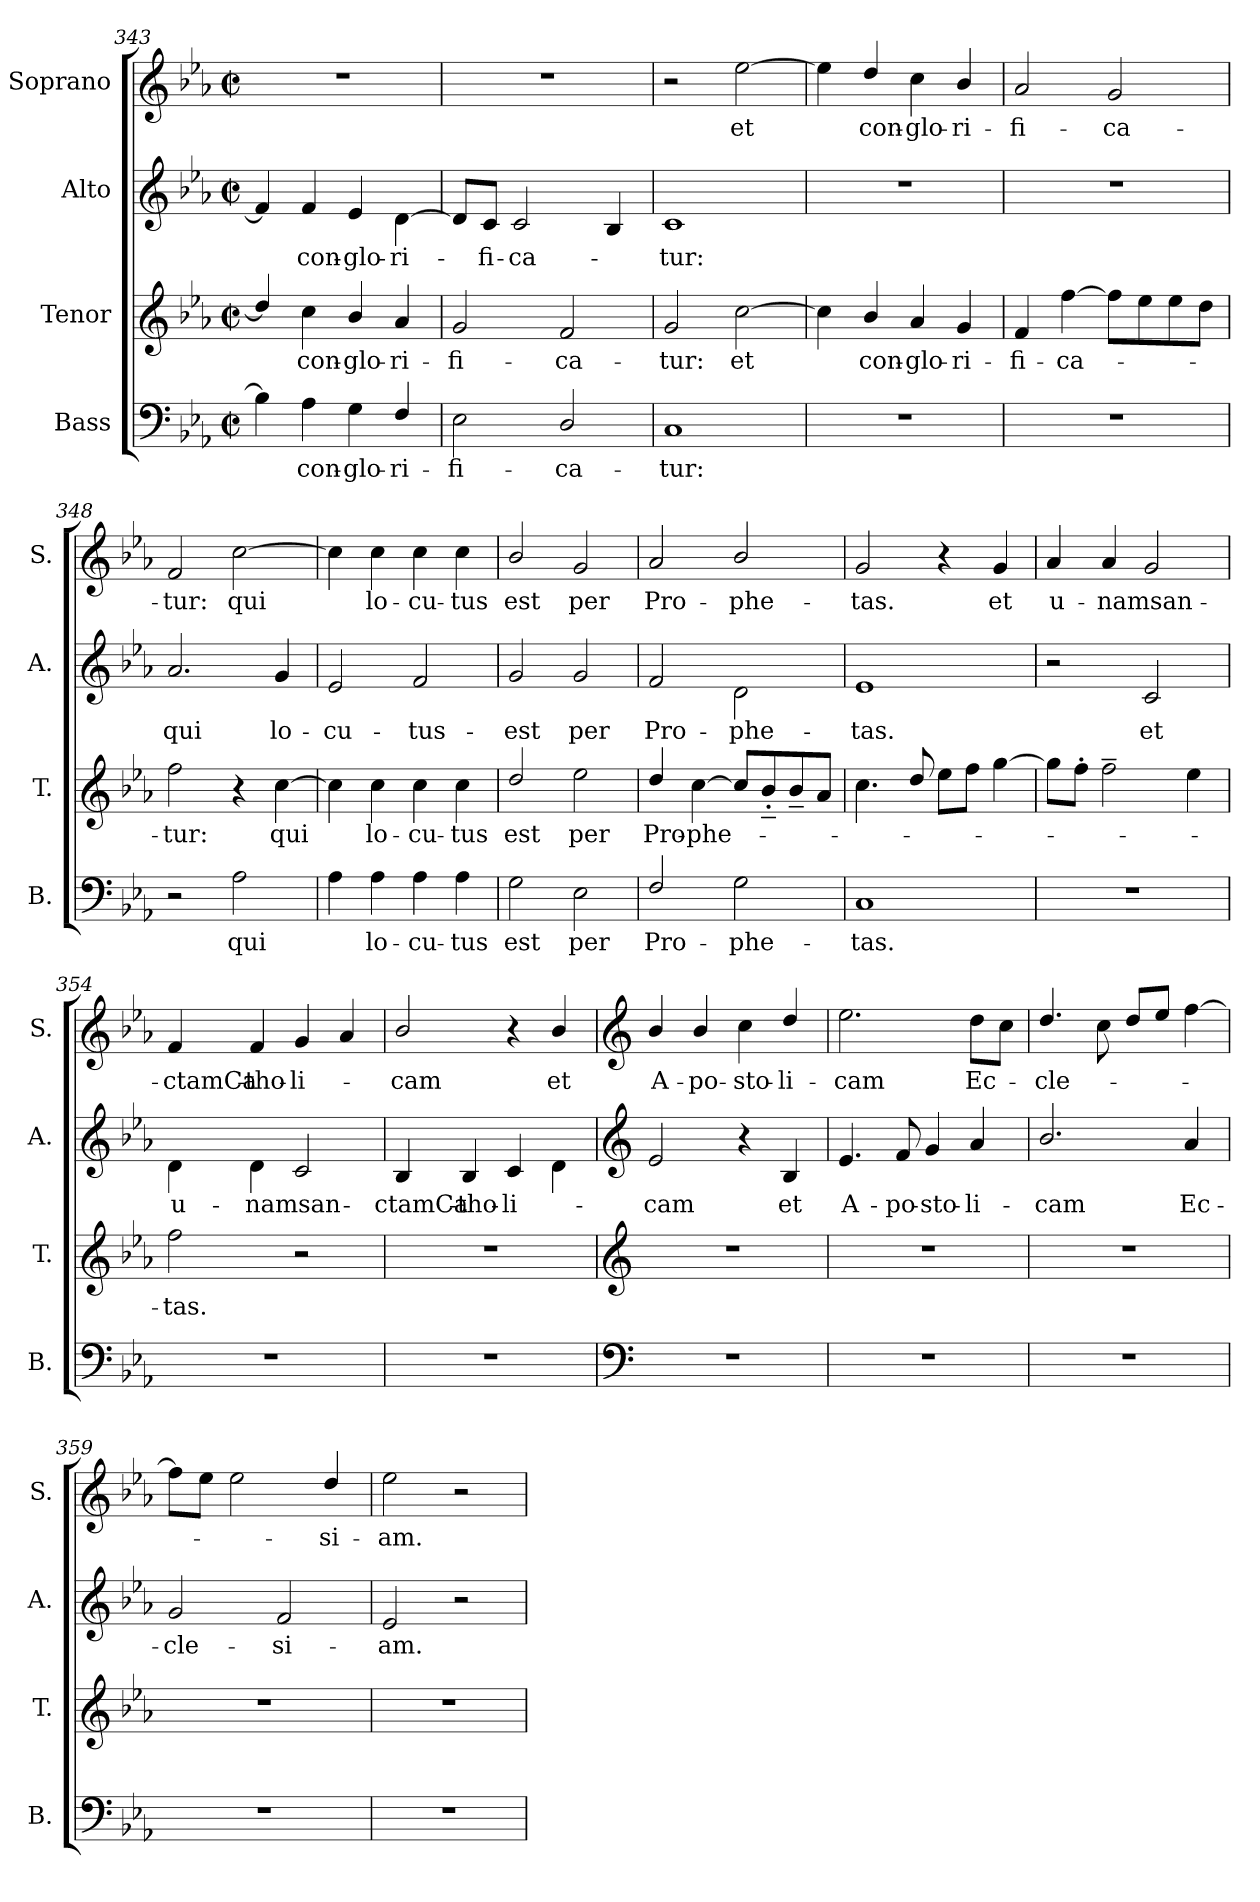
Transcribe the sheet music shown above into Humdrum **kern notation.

**kern	**text	**kern	**text	**kern	**text	**kern	**text
*part4	*part4	*part3	*part3	*part2	*part2	*part1	*part1
*staff4	*staff4	*staff3	*staff3	*staff2	*staff2	*staff1	*staff1
*I"Bass	*	*I"Tenor	*	*I"Alto	*	*I"Soprano	*
*I'B.	*	*I'T.	*	*I'A.	*	*I'S.	*
*clefF4	*	*clefG2	*	*clefG2	*	*clefG2	*
*k[b-e-a-]	*	*k[b-e-a-]	*	*k[b-e-a-]	*	*k[b-e-a-]	*
*E-:	*	*E-:	*	*E-:	*	*E-:	*
*M2/2	*	*M2/2	*	*M2/2	*	*M2/2	*
*met(c|)	*	*met(c|)	*	*met(c|)	*	*met(c|)	*
=343	=343	=343	=343	=343	=343	=343	=343
4B-\]	.	4dd/]	.	4f/]	.	1r	.
!	!LO:LY:b	!	!LO:LY:b	!	!LO:LY:b	!	!
4A-\	con-	4cc\	con-	4f/	con-	.	.
!	!LO:LY:b:cj	!	!LO:LY:b:cj	!	!LO:LY:b:cj	!	!
4G\	-glo-	4b-/	-glo-	4e-/	-glo-	.	.
!	!LO:LY:b:rj	!	!LO:LY:b:rj	!	!LO:LY:b:rj	!	!
4F/	-ri-	4a-/	-ri-	[>4d\	-ri-	.	.
=344	=344	=344	=344	=344	=344	=344	=344
!	!LO:LY:b:cj	!	!LO:LY:b:cj	!	!	!	!
2E-\	-fi-	2g/	-fi-	8d/L]	.	1r	.
!	!	!	!	!	!LO:LY:b:cj	!	!
.	.	.	.	8c/J	-fi-	.	.
!	!	!	!	!	!LO:LY:b:cj	!	!
.	.	.	.	2c/	-ca-	.	.
!	!LO:LY:b:cj	!	!LO:LY:b:cj	!	!	!	!
2D/	-ca-	2f/	-ca-	.	.	.	.
.	.	.	.	4B-/	.	.	.
=345	=345	=345	=345	=345	=345	=345	=345
!	!LO:LY:b:cj	!	!LO:LY:b:cj	!	!LO:LY:b:cj	!	!
1C	-tur:	2g/	-tur:	1c	-tur:	2r	.
!	!	!	!LO:LY:b:cj	!	!	!	!LO:LY:b:cj
.	.	[>2cc\	et	.	.	[>2ee-\	et
=346	=346	=346	=346	=346	=346	=346	=346
1r	.	4cc\]	.	1r	.	4ee-\]	.
!	!	!	!LO:LY:b	!	!	!	!LO:LY:b
.	.	4b-/	con-	.	.	4dd/	con-
!	!	!	!LO:LY:b:cj	!	!	!	!LO:LY:b:cj
.	.	4a-/	-glo-	.	.	4cc\	-glo-
!	!	!	!LO:LY:b:rj	!	!	!	!LO:LY:b:rj
.	.	4g/	-ri-	.	.	4b-/	-ri-
=347	=347	=347	=347	=347	=347	=347	=347
!	!	!	!LO:LY:b:cj	!	!	!	!LO:LY:b:cj
1r	.	4f/	-fi-	1r	.	2a-/	-fi-
!	!	!	!LO:LY:b:cj	!	!	!	!
.	.	[>4ff\	-ca-	.	.	.	.
!	!	!	!	!	!	!	!LO:LY:b:cj
.	.	8ff\L]	.	.	.	2g/	-ca-
.	.	8ee-\	.	.	.	.	.
.	.	8ee-\	.	.	.	.	.
.	.	8dd\J	.	.	.	.	.
=348	=348	=348	=348	=348	=348	=348	=348
!	!	!	!LO:LY:b:cj	!	!LO:LY:b:cj	!	!LO:LY:b:cj
2r	.	2ff\	-tur:	2.a-/	qui	2f/	-tur:
!	!LO:LY:b	!	!	!	!	!	!LO:LY:b
2A-\	qui	4r	.	.	.	[<2cc\	qui
!	!	!	!LO:LY:b	!	!LO:LY:b:cj	!	!
.	.	([<4cc\	qui	4g/	lo-	.	.
!!LO:LB:g=z
=349	=349	=349	=349	=349	=349	=349	=349
!	!	!	!	!	!LO:LY:b:cj	!	!
4A-\	.	4cc\]	.	2e-/	-cu-	4cc\]	.
!	!LO:LY:b:cj	!	!LO:LY:b:cj	!	!	!	!LO:LY:b:cj
4A-\	lo-	4cc\	lo-	.	.	4cc\	lo-
!	!LO:LY:b	!	!LO:LY:b	!	!LO:LY:b:cj	!	!LO:LY:b
4A-\	-cu-	4cc\	-cu-	2f/	-tus-	4cc\	-cu-
!	!LO:LY:b:rj	!	!LO:LY:b:rj	!	!	!	!LO:LY:b:rj
4A-\	-tus	4cc\	-tus	.	.	4cc\	-tus
=350	=350	=350	=350	=350	=350	=350	=350
!	!LO:LY:b:cj	!	!LO:LY:b:cj	!	!LO:LY:b:cj	!	!LO:LY:b:cj
2G\	est	2dd/	est	2g/	-est	2b-/	est
!	!LO:LY:b:cj	!	!LO:LY:b:cj	!	!LO:LY:b:cj	!	!LO:LY:b:cj
2E-\	per	2ee-\	per	2g/	per	2g/	per
=351	=351	=351	=351	=351	=351	=351	=351
!	!LO:LY:b:cj	!	!LO:LY:b:cj	!	!LO:LY:b:cj	!	!LO:LY:b:cj
2F/	Pro-	4dd/	Pro-	2f/	Pro-	2a-/	Pro-
!	!	!	!LO:LY:b	!	!	!	!
.	.	[>4cc\	-phe-	.	.	.	.
!	!LO:LY:b:cj	!	!	!	!LO:LY:b:cj	!	!LO:LY:b:cj
2G\	-phe-	8cc/L]	.	2d\	-phe-	2b-/	-phe-
.	.	8b-'>~>/	.	.	.	.	.
.	.	8b-~>/	.	.	.	.	.
.	.	8a-/J	.	.	.	.	.
=352	=352	=352	=352	=352	=352	=352	=352
!	!LO:LY:b:cj	!	!	!	!LO:LY:b:cj	!	!LO:LY:b:cj
1C	-tas.	4.cc\	.	1e-	-tas.	2g/	-tas.
.	.	8dd/	.	.	.	.	.
.	.	8ee-\L	.	.	.	4r	.
.	.	8ff\J	.	.	.	.	.
!	!	!	!	!	!	!	!LO:LY:b:cj
.	.	[>4gg\	.	.	.	4g/	et
=353	=353	=353	=353	=353	=353	=353	=353
!	!	!	!	!	!	!	!LO:LY:b:cj
1r	.	8gg\L]	.	2r	.	4a-/	u-
.	.	8ff'>\J	.	.	.	.	.
!	!	!	!	!	!	!	!LO:LY:b:cj
.	.	2ff~>\	.	.	.	4a-/	-namsan-
!	!	!	!	!	!LO:LY:b:cj	!	!
.	.	.	.	2c/	et	2g/	.
.	.	4ee-\	.	.	.	.	.
=354	=354	=354	=354	=354	=354	=354	=354
!	!	!	!LO:LY:b:cj	!	!LO:LY:b:cj	!	!LO:LY:b
1r	.	2ff\	-tas.	4d\	u-	4f/	-ctamCa-
!	!	!	!	!	!LO:LY:b:cj	!	!LO:LY:b:cj
.	.	.	.	4d\	-namsan-	4f/	-tho-
!	!	!	!	!	!	!	!LO:LY:b:cj
.	.	2r	.	2c/	.	4g/	-li-
.	.	.	.	.	.	4a-/	.
=355	=355	=355	=355	=355	=355	=355	=355
!	!	!	!	!	!LO:LY:b	!	!LO:LY:b:cj
1r	.	1r	.	4B-/	-ctamCa-	2b-/	-cam
!	!	!	!	!	!LO:LY:b:cj	!	!
.	.	.	.	4B-/	-tho-	.	.
!	!	!	!	!	!LO:LY:b:cj	!	!
.	.	.	.	4c/	-li-	4r	.
!	!	!	!	!	!	!	!LO:LY:b:cj
.	.	.	.	4d\	.	4b-/	et
!!LO:PB:g=z
=356	=356	=356	=356	=356	=356	=356	=356
*clefF4	*	*clefG2	*	*clefG2	*	*clefG2	*
!	!	!	!	!	!LO:LY:b:cj	!	!LO:LY:b:cj
1r	.	1r	.	2e-/	-cam	4b-/	A-
!	!	!	!	!	!	!	!LO:LY:b:cj
.	.	.	.	.	.	4b-/	-po-
!	!	!	!	!	!	!	!LO:LY:b:cj
.	.	.	.	4r	.	4cc\	-sto-
!	!	!	!	!	!LO:LY:b:cj	!	!LO:LY:b:cj
.	.	.	.	4B-/	et	4dd/	-li-
=357	=357	=357	=357	=357	=357	=357	=357
!	!	!	!	!	!LO:LY:b:cj	!	!LO:LY:b:cj
1r	.	1r	.	4.e-/	A-	2.ee-\	-cam
!	!	!	!	!	!LO:LY:b	!	!
.	.	.	.	8f/	-po-	.	.
!	!	!	!	!	!LO:LY:b:rj	!	!
.	.	.	.	4g/	-sto-	.	.
!	!	!	!	!	!LO:LY:b:cj	!	!LO:LY:b:cj
.	.	.	.	4a-/	-li-	8dd\L	Ec-
.	.	.	.	.	.	8cc\J	.
=358	=358	=358	=358	=358	=358	=358	=358
!	!	!	!	!	!LO:LY:b:cj	!	!LO:LY:b:cj
1r	.	1r	.	2.b-/	-cam	4.dd/	-cle-
.	.	.	.	.	.	8cc\	.
.	.	.	.	.	.	8dd/L	.
.	.	.	.	.	.	8ee-/J	.
!	!	!	!	!	!LO:LY:b:cj	!	!
.	.	.	.	4a-/	Ec-	[>4ff\	.
=359	=359	=359	=359	=359	=359	=359	=359
!	!	!	!	!	!LO:LY:b:cj	!	!
1r	.	1r	.	2g/	-cle-	8ff\L]	.
.	.	.	.	.	.	8ee-\J	.
.	.	.	.	.	.	2ee-\	.
!	!	!	!	!	!LO:LY:b:cj	!	!
.	.	.	.	2f/	-si-	.	.
!	!	!	!	!	!	!	!LO:LY:b:cj
.	.	.	.	.	.	4dd/	-si-
=360	=360	=360	=360	=360	=360	=360	=360
!	!	!	!	!	!LO:LY:b:cj	!	!LO:LY:b:cj
1r	.	1r	.	2e-/	-am.	2ee-\	-am.
.	.	.	.	2r	.	2r	.
=	=	=	=	=	=	=	=
*-	*-	*-	*-	*-	*-	*-	*-
